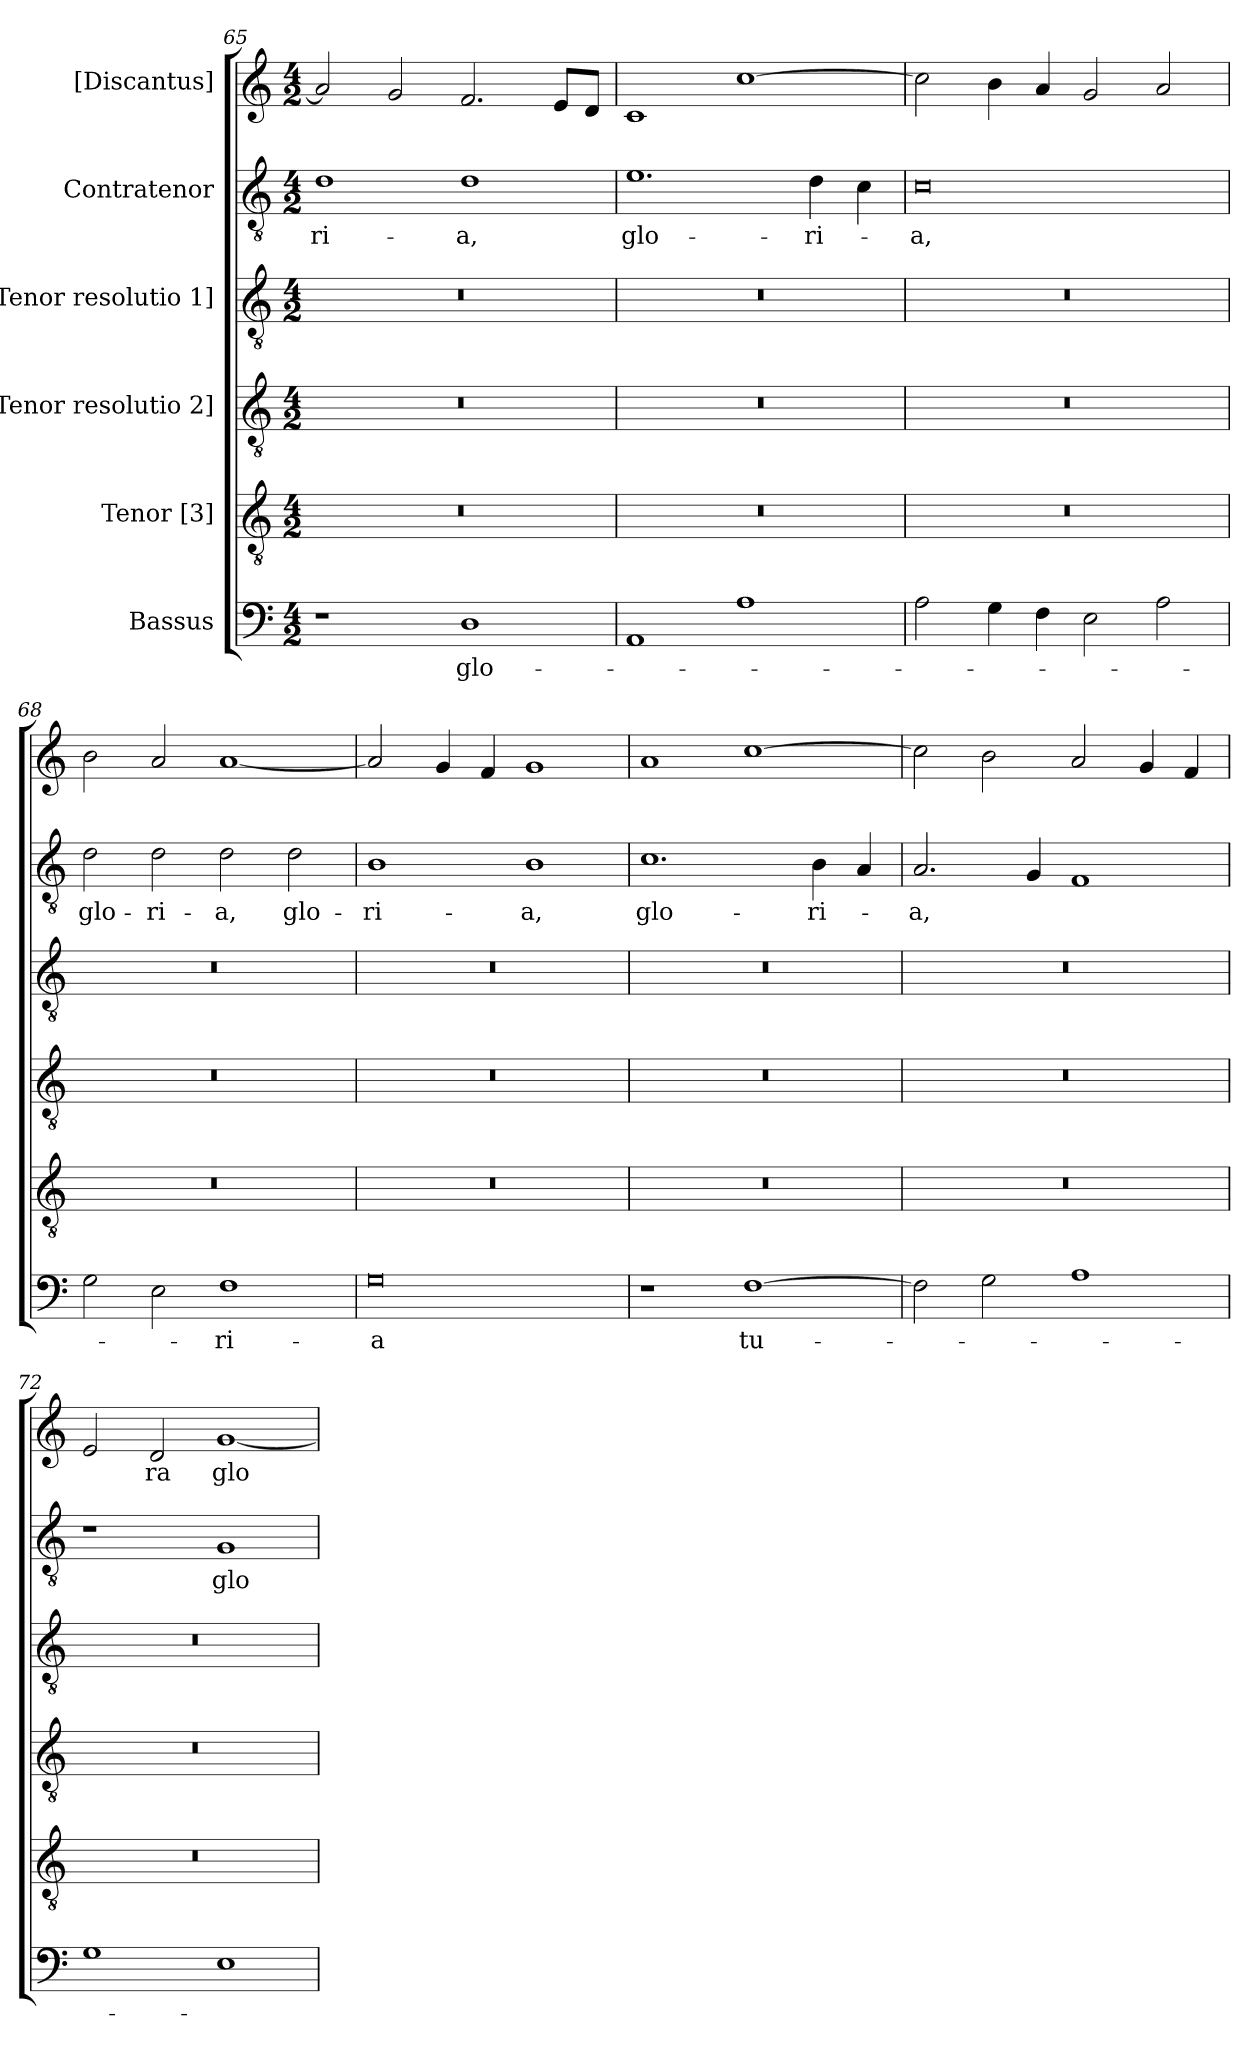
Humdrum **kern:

**kern	**text	**kern	**kern	**kern	**kern	**text	**kern	**text
*part6	*part6	*part5	*part4	*part3	*part2	*part2	*part1	*part1
*staff6	*staff6	*staff5	*staff4	*staff3	*staff2	*staff2	*staff1	*staff1
*I"Bassus	*	*I"Tenor [3]	*I"[Tenor resolutio 2]	*I"[Tenor resolutio 1]	*I"Contratenor	*	*I"[Discantus]	*
*clefF4	*	*clefGv2	*clefGv2	*clefGv2	*clefGv2	*	*clefG2	*
*k[]	*	*k[]	*k[]	*k[]	*k[]	*	*k[]	*
*M4/2	*	*M4/2	*M4/2	*M4/2	*M4/2	*	*M4/2	*
=65	=65	=65	=65	=65	=65	=65	=65	=65
1r	.	0r	0r	0r	1d\	-ri-	2a/]	.
.	.	.	.	.	.	.	2g/	.
1D\	glo-	.	.	.	1d\	-a,	2.f/	.
.	.	.	.	.	.	.	8e/L	.
.	.	.	.	.	.	.	8d/J	.
=66	=66	=66	=66	=66	=66	=66	=66	=66
1AA/	.	0r	0r	0r	1.e\	glo-	1c/	.
1A\	.	.	.	.	.	.	[1cc\	.
.	.	.	.	.	4d\	-ri-	.	.
.	.	.	.	.	4c\	.	.	.
=67	=67	=67	=67	=67	=67	=67	=67	=67
2A\	.	0r	0r	0r	0c\	-a,	2cc\]	.
4G\	.	.	.	.	.	.	4b\	.
4F\	.	.	.	.	.	.	4a/	.
2E\	.	.	.	.	.	.	2g/	.
2A\	.	.	.	.	.	.	2a/	.
=68	=68	=68	=68	=68	=68	=68	=68	=68
2G\	.	0r	0r	0r	2d\	glo-	2b\	.
2E\	.	.	.	.	2d\	-ri-	2a/	.
1F\	-ri-	.	.	.	2d\	-a,	[1a/	.
.	.	.	.	.	2d\	glo-	.	.
=69	=69	=69	=69	=69	=69	=69	=69	=69
0G\	-a	0r	0r	0r	1B\	-ri-	2a/]	.
.	.	.	.	.	.	.	4g/	.
.	.	.	.	.	.	.	4f/	.
.	.	.	.	.	1B\	-a,	1g/	.
=70	=70	=70	=70	=70	=70	=70	=70	=70
1r	.	0r	0r	0r	1.c\	glo-	1a/	.
[1F\	tu-	.	.	.	.	.	[1cc\	.
.	.	.	.	.	4B\	-ri-	.	.
.	.	.	.	.	4A/	.	.	.
=71	=71	=71	=71	=71	=71	=71	=71	=71
2F\]	.	0r	0r	0r	2.A/	-a,	2cc\]	.
2G\	.	.	.	.	.	.	2b\	.
.	.	.	.	.	4G/	.	.	.
1A\	.	.	.	.	1F/	.	2a/	.
.	.	.	.	.	.	.	4g/	.
.	.	.	.	.	.	.	4f/	.
=72	=72	=72	=72	=72	=72	=72	=72	=72
1G\	.	0r	0r	0r	1r	.	2e/	.
.	.	.	.	.	.	.	2d/	-ra
1E\	.	.	.	.	1G/	glo-	[1g/	glo-
=	=	=	=	=	=	=	=	=
*-	*-	*-	*-	*-	*-	*-	*-	*-
